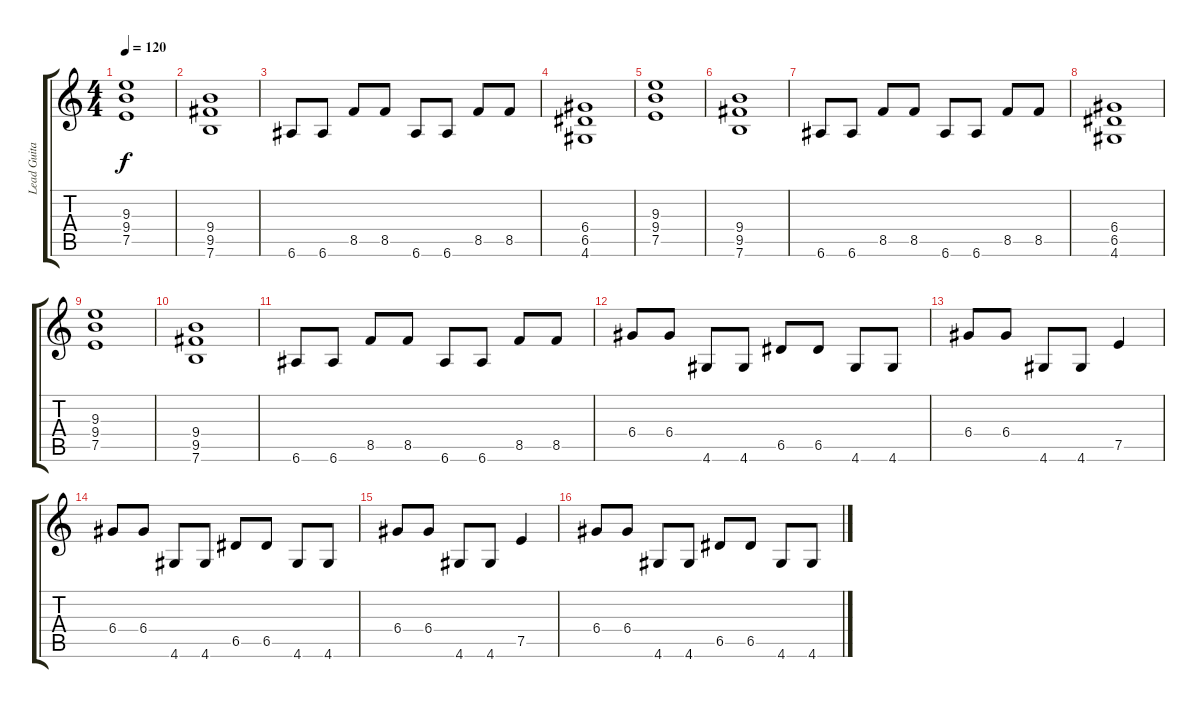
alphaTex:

\track ("Lead Guitar" "Lead Guita") {instrument overdrivenguitar}
\staff {score tabs}
\tuning (E4 B3 G3 D3 A2 E2) {hide}
\ts (4 4)
\tempo 120
\clef g2
\ks c
(9.3 9.4 7.5).1{dy f} |
(9.4 9.5 7.6).1 |
6.6.8 6.6.8 8.5.8 8.5.8 6.6.8 6.6.8 8.5.8 8.5.8 |
(6.4 6.5 4.6).1 |
(9.3 9.4 7.5).1 |
(9.4 9.5 7.6).1 |
6.6.8 6.6.8 8.5.8 8.5.8 6.6.8 6.6.8 8.5.8 8.5.8 |
(6.4 6.5 4.6).1 |
(9.3 9.4 7.5).1 |
(9.4 9.5 7.6).1 |
6.6.8 6.6.8 8.5.8 8.5.8 6.6.8 6.6.8 8.5.8 8.5.8 |
6.4.8 6.4.8 4.6.8 4.6.8 6.5.8 6.5.8 4.6.8 4.6.8 |
6.4.8 6.4.8 4.6.8 4.6.8 7.5.4 |
6.4.8 6.4.8 4.6.8 4.6.8 6.5.8 6.5.8 4.6.8 4.6.8 |
6.4.8 6.4.8 4.6.8 4.6.8 7.5.4 |
6.4.8 6.4.8 4.6.8 4.6.8 6.5.8 6.5.8 4.6.8 4.6.8
